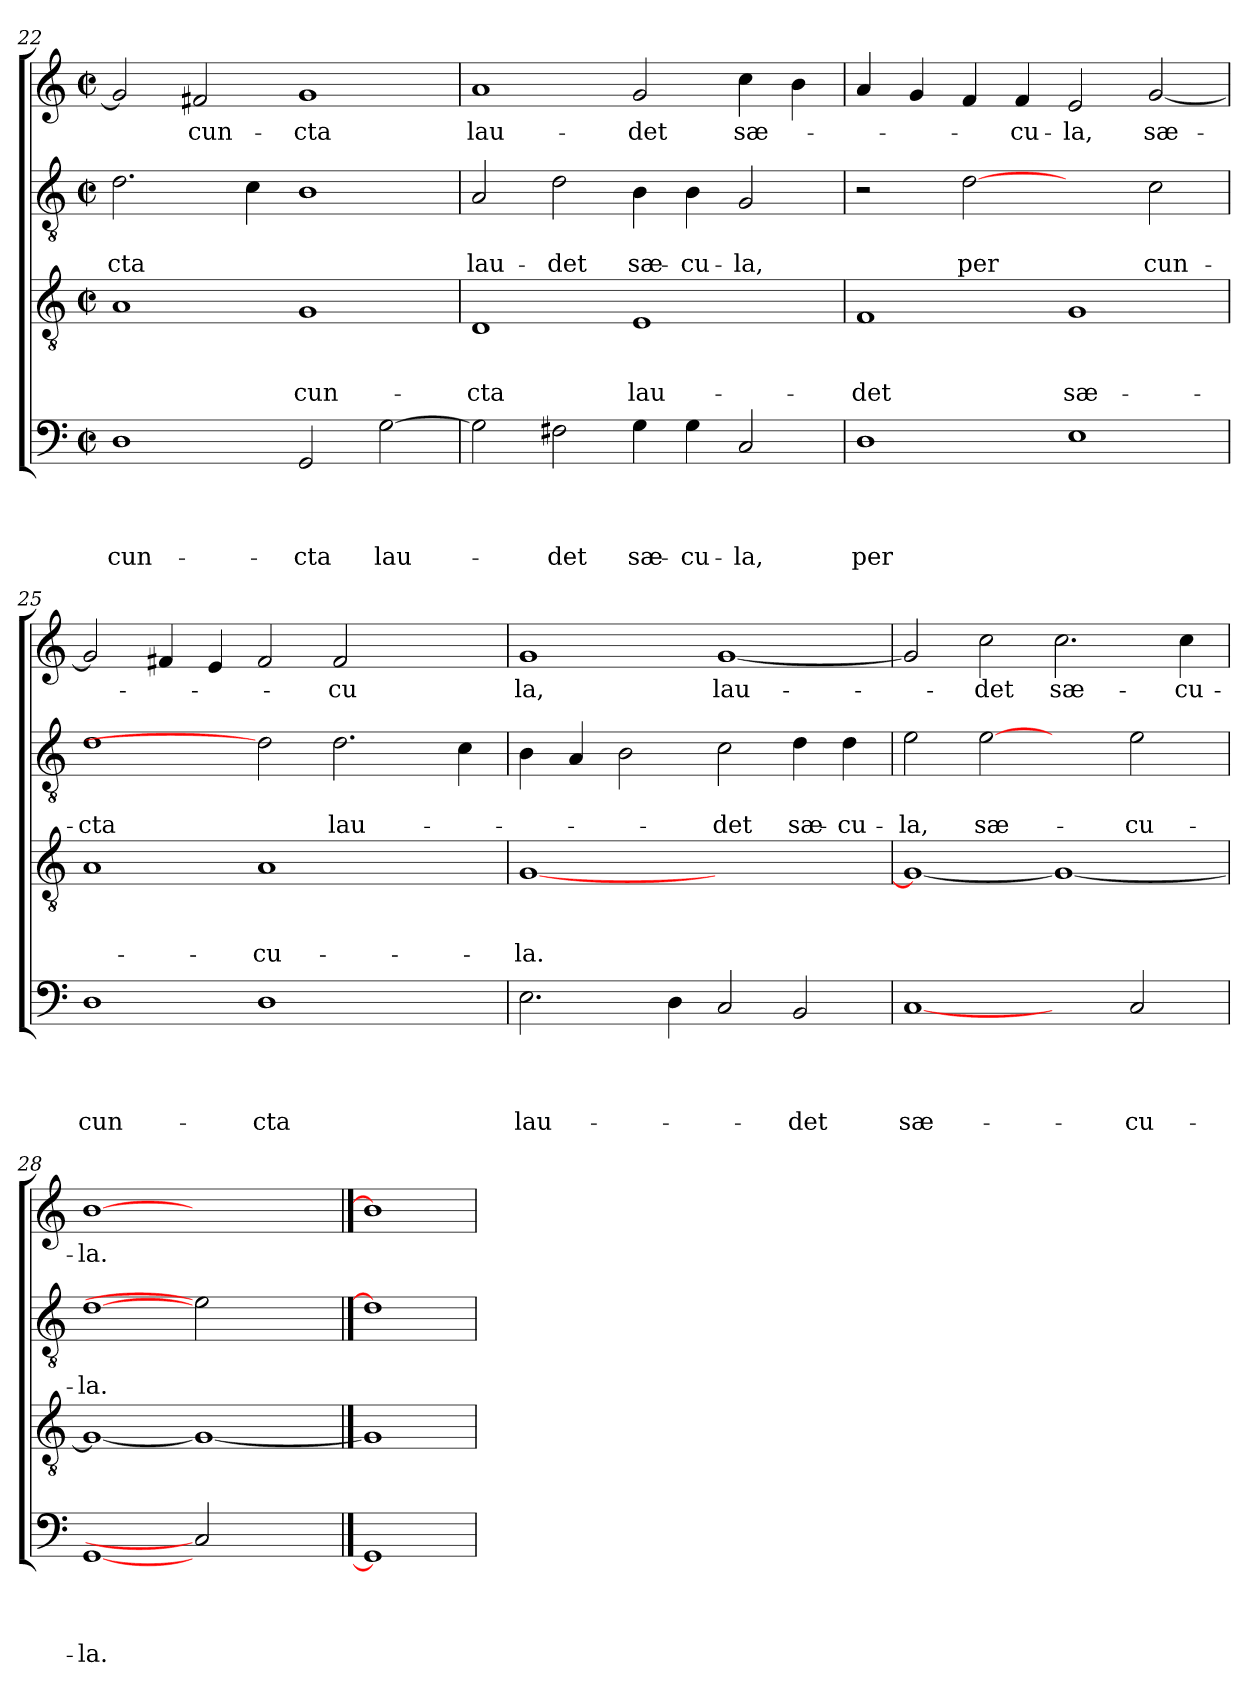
**kern	**text	**text	**text	**text	**kern	**text	**text	**text	**kern	**text	**text	**kern	**text
*part4	*part4	*part4	*part4	*part4	*part3	*part3	*part3	*part3	*part2	*part2	*part2	*part1	*part1
*staff4	*staff4	*staff4	*staff4	*staff4	*staff3	*staff3	*staff3	*staff3	*staff2	*staff2	*staff2	*staff1	*staff1
*clefF4	*	*	*	*	*clefGv2	*	*	*	*clefGv2	*	*	*clefG2	*
*k[]	*	*	*	*	*k[]	*	*	*	*k[]	*	*	*k[]	*
*C:	*	*	*	*	*C:	*	*	*	*C:	*	*	*C:	*
*M2/2	*	*	*	*	*M2/2	*	*	*	*M2/2	*	*	*M2/2	*
*met(c|)	*	*	*	*	*met(c|)	*	*	*	*met(c|)	*	*	*met(c|)	*
=22	=22	=22	=22	=22	=22	=22	=22	=22	=22	=22	=22	=22	=22
!	!	!	!	!LO:LY:b	!	!	!	!	!	!	!LO:LY:b	!	!
1D	.	.	.	cun-	1A	.	.	.	2.d\	.	-cta	2g/]	.
!	!	!	!	!	!	!	!	!	!	!	!	!	!LO:LY:b
.	.	.	.	.	.	.	.	.	.	.	.	2f#X/	cun-
.	.	.	.	.	.	.	.	.	4c\	.	.	.	.
!	!	!	!	!LO:LY:b	!	!	!	!LO:LY:b	!	!	!	!	!LO:LY:b
2GG/	.	.	.	-cta	1G	.	.	cun-	1B	.	.	1g	-cta
!	!	!	!	!LO:LY:b	!	!	!	!	!	!	!	!	!
[2G\	.	.	.	lau-	.	.	.	.	.	.	.	.	.
=23	=23	=23	=23	=23	=23	=23	=23	=23	=23	=23	=23	=23	=23
!	!	!	!	!	!	!	!	!LO:LY:b	!	!	!LO:LY:b	!	!LO:LY:b
2G\]	.	.	.	.	1D	.	.	-cta	2A/	.	lau-	1a	lau-
!	!	!	!	!LO:LY:b	!	!	!	!	!	!	!LO:LY:b	!	!
2F#X\	.	.	.	-det	.	.	.	.	2d\	.	-det	.	.
!	!	!	!	!LO:LY:b	!	!	!	!LO:LY:b	!	!	!LO:LY:b	!	!LO:LY:b
4G\	.	.	.	sæ-	1E	.	.	lau-	4B\	.	sæ-	2g/	-det
!	!	!	!	!LO:LY:b	!	!	!	!	!	!	!LO:LY:b	!	!
4G\	.	.	.	-cu-	.	.	.	.	4B\	.	-cu-	.	.
!	!	!	!	!LO:LY:b	!	!	!	!	!	!	!LO:LY:b	!	!LO:LY:b
2C/	.	.	.	-la,	.	.	.	.	2G/	.	-la,	4cc\	sæ-
.	.	.	.	.	.	.	.	.	.	.	.	4b\	.
!!LO:LB:g=z
=24	=24	=24	=24	=24	=24	=24	=24	=24	=24	=24	=24	=24	=24
!	!	!	!	!LO:LY:b	!	!	!	!LO:LY:b	!	!	!	!	!
1D	.	.	.	per	1F	.	.	-det	2r	.	.	4a/	.
.	.	.	.	.	.	.	.	.	.	.	.	4g/	.
!	!	!	!	!	!	!	!	!	!	!	!LO:LY:b	!	!
.	.	.	.	.	.	.	.	.	[2d	.	per	4f/	.
!	!	!	!	!	!	!	!	!	!	!	!	!	!LO:LY:b
.	.	.	.	.	.	.	.	.	.	.	.	4f/	-cu-
!	!	!	!	!	!	!	!	!LO:LY:b	!	!	!	!	!LO:LY:b
1E	.	.	.	.	1G	.	.	sæ-	2ryy	.	.	2e/	-la,
!	!	!	!	!	!	!	!	!	!	!	!LO:LY:b	!	!LO:LY:b
.	.	.	.	.	.	.	.	.	2c\	.	cun-	[2g/	sæ-
=25	=25	=25	=25	=25	=25	=25	=25	=25	=25	=25	=25	=25	=25
!	!	!	!	!LO:LY:b	!	!	!	!	!	!	!LO:LY:b	!	!
1D	.	.	.	cun-	1A	.	.	.	1d	.	-cta	2g/]	.
.	.	.	.	.	.	.	.	.	.	.	.	4f#X/	.
.	.	.	.	.	.	.	.	.	.	.	.	4e/	.
!	!	!	!	!LO:LY:b	!	!	!	!LO:LY:b	!	!	!	!	!
1D	.	.	.	-cta	1A	.	.	-cu-	2d]	.	.	2f#/	.
!	!	!	!	!	!	!	!	!	!	!	!LO:LY:b	!	!LO:LY:b
.	.	.	.	.	.	.	.	.	2.d\	.	lau-	2f#/	-cu
2ryy	.	.	.	.	2ryy	.	.	.	.	.	.	2ryy	.
.	.	.	.	.	.	.	.	.	4c\	.	.	.	.
=26	=26	=26	=26	=26	=26	=26	=26	=26	=26	=26	=26	=26	=26
!	!	!	!	!LO:LY:b	!	!	!	!LO:LY:b	!	!	!	!	!LO:LY:b
2.E\	.	.	.	lau-	[1G	.	.	-la.	4B\	.	.	1g	la,
.	.	.	.	.	.	.	.	.	4A/	.	.	.	.
.	.	.	.	.	.	.	.	.	2B\	.	.	.	.
4D\	.	.	.	.	.	.	.	.	.	.	.	.	.
!	!	!	!	!	!	!	!	!	!	!	!LO:LY:b	!	!LO:LY:b
2C/	.	.	.	.	1ryy	.	.	.	2c\	.	-det	[1g	lau-
!	!	!	!	!LO:LY:b	!	!	!	!	!	!	!LO:LY:b	!	!
2BB/	.	.	.	-det	.	.	.	.	4d\	.	sæ-	.	.
!	!	!	!	!	!	!	!	!	!	!	!LO:LY:b	!	!
.	.	.	.	.	.	.	.	.	4d\	.	-cu-	.	.
=27	=27	=27	=27	=27	=27	=27	=27	=27	=27	=27	=27	=27	=27
!	!	!	!	!LO:LY:b	!	!	!	!	!	!	!LO:LY:b	!	!
[1C	.	.	.	sæ-	1G_	.	.	.	2e\	.	-la,	2g/]	.
!	!	!	!	!	!	!	!	!	!	!	!LO:LY:b	!	!LO:LY:b
.	.	.	.	.	.	.	.	.	[2e	.	sæ-	2cc\	-det
!	!	!	!	!	!	!	!	!	!	!	!	!	!LO:LY:b
2ryy	.	.	.	.	1G_	.	.	.	2ryy	.	.	2.cc\	sæ-
!	!	!	!	!LO:LY:b	!	!	!	!	!	!	!LO:LY:b	!	!
2C/	.	.	.	-cu-	.	.	.	.	2e\	.	-cu-	.	.
!	!	!	!	!	!	!	!	!	!	!	!	!	!LO:LY:b
.	.	.	.	.	.	.	.	.	.	.	.	4cc\	-cu-
=28	=28	=28	=28	=28	=28	=28	=28	=28	=28	=28	=28	=28	=28
!	!	!	!	!LO:LY:b	!	!	!	!	!	!	!LO:LY:b	!	!LO:LY:b
[1GG	.	.	.	-la.	1G_	.	.	.	[1d	.	-la.	[1b	-la.
2C]	.	.	.	.	1G_	.	.	.	2e]	.	.	1ryy	.
2ryy	.	.	.	.	.	.	.	.	2ryy	.	.	.	.
==29	==29	==29	==29	==29	==29	==29	==29	==29	==29	==29	==29	==29	==29
1GG]	.	.	.	.	1G]	.	.	.	1d]	.	.	1b]	.
=	=	=	=	=	=	=	=	=	=	=	=	=	=
*-	*-	*-	*-	*-	*-	*-	*-	*-	*-	*-	*-	*-	*-
